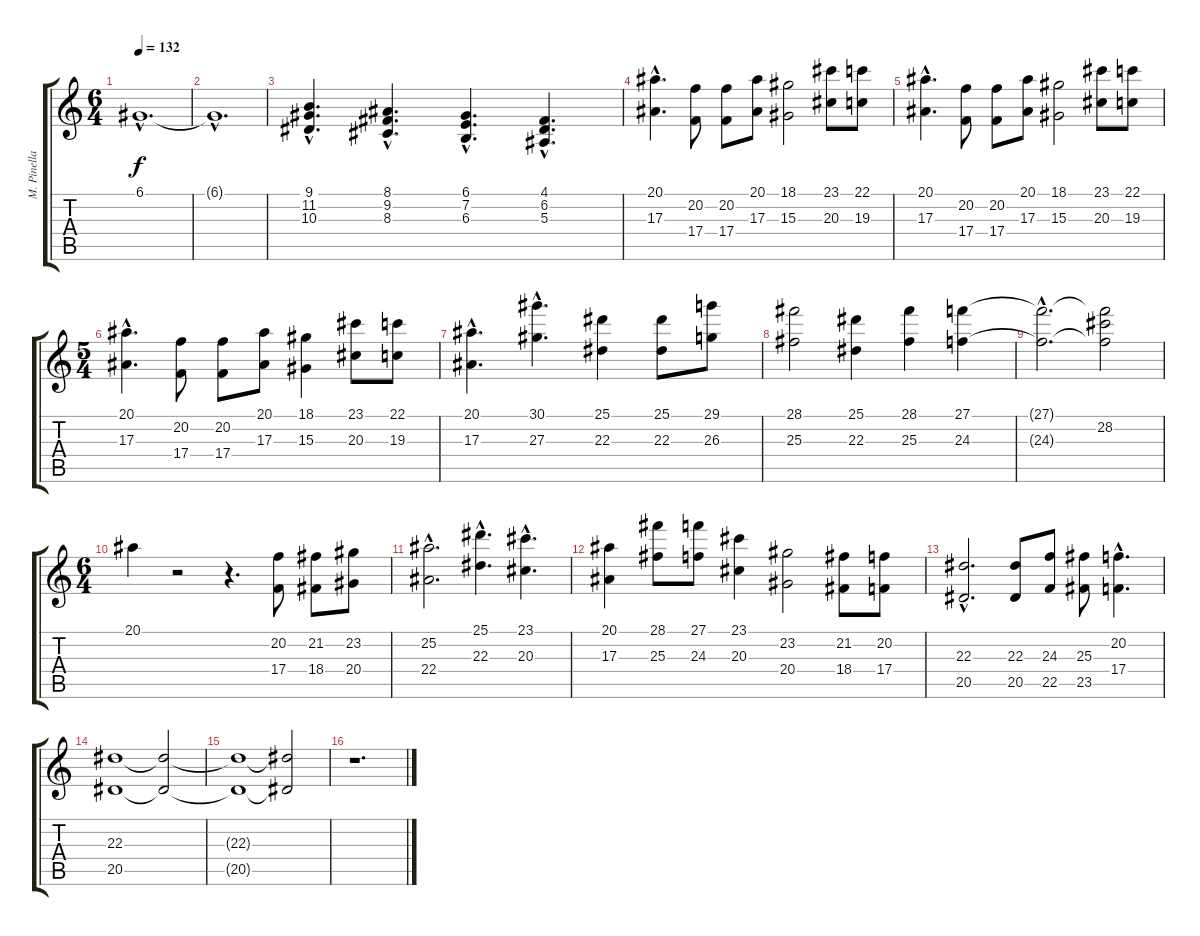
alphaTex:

\track ("M. Pinella [Strings, Chorus]" "M. Pinella") {instrument stringensemble1}
\staff {score tabs}
\tuning (D4 A3 F3 C3 G2 D2) {hide}
\ts (6 4)
\tempo 132
\clef g2
\ks c
6.1{hac t}.1{d dy f} |
6.1{hac t}.1{d} |
(9.1{hac} 11.2{hac} 10.3{hac}).4{d} (8.1{hac} 9.2{hac} 8.3{hac}).4{d} (6.1{hac} 7.2{hac} 6.3{hac}).4{d} (4.1{hac} 6.2{hac} 5.3{hac}).4{d} |
(20.1{hac} 17.3{hac}).4{d volume 9 instrument stringensemble1} (20.2 17.4).8 (20.2 17.4).8 (20.1 17.3).8 (18.1 15.3).2 (23.1 20.3).8 (22.1 19.3).8 |
(20.1{hac} 17.3{hac}).4{d} (20.2 17.4).8 (20.2 17.4).8 (20.1 17.3).8 (18.1 15.3).2 (23.1 20.3).8 (22.1 19.3).8 |
\ts (5 4)
(20.1{hac} 17.3{hac}).4{d} (20.2 17.4).8 (20.2 17.4).8 (20.1 17.3).8 (18.1 15.3).4 (23.1 20.3).8 (22.1 19.3).8 |
(20.1{hac} 17.3{hac}).4{d} (30.1{hac} 27.3{hac}).4{d} (25.1 22.3).4 (25.1 22.3).8 (29.1 26.3).8 |
(28.1 25.3).2 (25.1 22.3).4 (28.1 25.3).4 (27.1 24.3).4 |
(27.1{hac t} 24.3{hac t}).2{d} (27.1{t} 28.2 24.3{t}).2 |
\ts (6 4)
20.1.4 r.2 r.4{d} (20.2 17.4).8 (21.2 18.4).8 (23.2 20.4).8 |
(25.2{hac} 22.4{hac}).2{d} (25.1{hac} 22.3{hac}).4{d} (23.1{hac} 20.3{hac}).4{d} |
(20.1 17.3).4 (28.1 25.3).8 (27.1 24.3).8 (23.1 20.3).4 (23.2 20.4).2 (21.2 18.4).8 (20.2 17.4).8 |
(22.3{hac} 20.5{hac}).2{d} (22.3 20.5).8 (24.3 22.5).8 (25.3 23.5).8 (20.2{hac} 17.4{hac}).4{d} |
(22.3 20.5).1{volume 0} (22.3{t} 20.5{t}).2 |
(22.3{t} 20.5{t}).1 (22.3{t} 20.5{t}).2 |
r.1{d}
